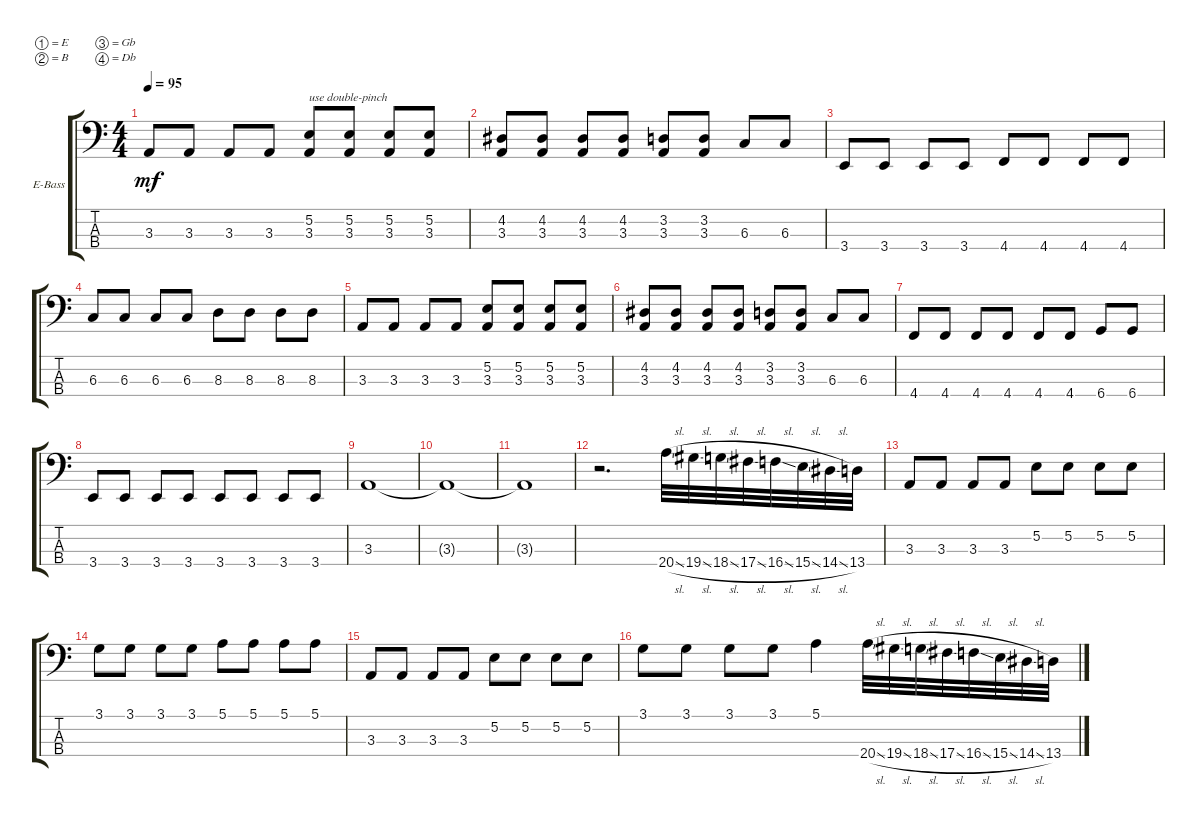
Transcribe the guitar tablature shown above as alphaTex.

\bracketExtendMode groupsimilarinstruments
\firstSystemTrackNameOrientation horizontal
\otherSystemsTrackNameOrientation horizontal
\track ("Bass" "E-Bass") {instrument electricbassfinger}
\staff {score tabs}
\tuning (E2 B1 Gb1 Db1)
\ts (4 4)
\tempo 95
\clef f4
\ks c
3.3.8{dy mf} 3.3.8 3.3.8 3.3.8 (3.3 5.2).8{txt "use double-pinch"} (3.3 5.2).8 (3.3 5.2).8 (3.3 5.2).8 |
(3.3 4.2).8 (3.3 4.2).8 (3.3 4.2).8 (3.3 4.2).8 (3.3 3.2).8 (3.3 3.2).8 6.3.8 6.3.8 |
3.4.8 3.4.8 3.4.8 3.4.8 4.4.8 4.4.8 4.4.8 4.4.8 |
6.3.8 6.3.8 6.3.8 6.3.8 8.3.8 8.3.8 8.3.8 8.3.8 |
3.3.8 3.3.8 3.3.8 3.3.8 (3.3 5.2).8 (3.3 5.2).8 (3.3 5.2).8 (3.3 5.2).8 |
(3.3 4.2).8 (3.3 4.2).8 (3.3 4.2).8 (3.3 4.2).8 (3.3 3.2).8 (3.3 3.2).8 6.3.8 6.3.8 |
4.4.8 4.4.8 4.4.8 4.4.8 4.4.8 4.4.8 6.4.8 6.4.8 |
3.4.8 3.4.8 3.4.8 3.4.8 3.4.8 3.4.8 3.4.8 3.4.8 |
3.3.1 |
3.3{t}.1 |
3.3{t}.1 |
r.2{d} 20.4{sl}.32 19.4{sl}.32 18.4{sl}.32 17.4{sl}.32 16.4{sl}.32 15.4{sl}.32 14.4{sl}.32 13.4.32 |
3.3.8 3.3.8 3.3.8 3.3.8 5.2.8 5.2.8 5.2.8 5.2.8 |
3.1.8 3.1.8 3.1.8 3.1.8 5.1.8 5.1.8 5.1.8 5.1.8 |
3.3.8 3.3.8 3.3.8 3.3.8 5.2.8 5.2.8 5.2.8 5.2.8 |
3.1.8 3.1.8 3.1.8 3.1.8 5.1.4 20.4{sl}.32 19.4{sl}.32 18.4{sl}.32 17.4{sl}.32 16.4{sl}.32 15.4{sl}.32 14.4{sl}.32 13.4.32
